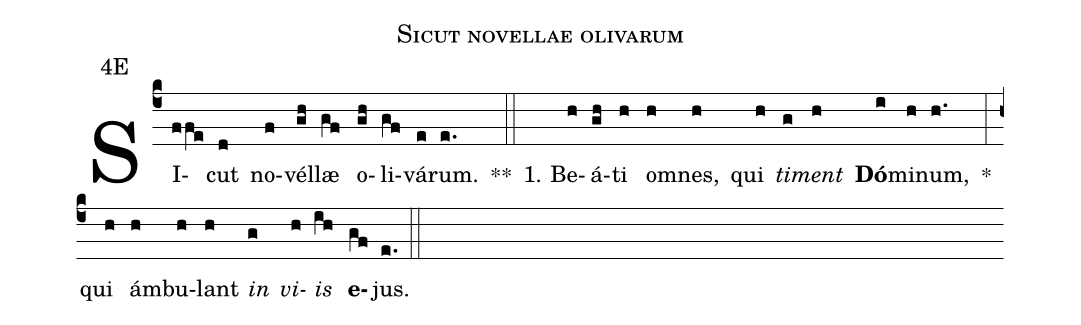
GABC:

name:Sicut novellae olivarum;
office-part:Antiphona;
mode:4;
annotation:4E;
%%
(c4) SI(ffe)cut(d) no(f)vél(gh)læ(gf) o(gh)li(gf)vá(e)rum.(e.) **(::)
1. Be(h)á(gh)ti(h) om(h)nes,(h) qui(h) <i>ti</i>(g)<i>ment</i>(h) <b>Dó</b>(i)mi(h)num,(h.) *(:) qui(h) ám(h)bu(h)lant(h) <i>in</i>(g) <i>vi</i>(h)<i>is</i>(ih) <b>e</b>(gf)jus.(e.) (::)
